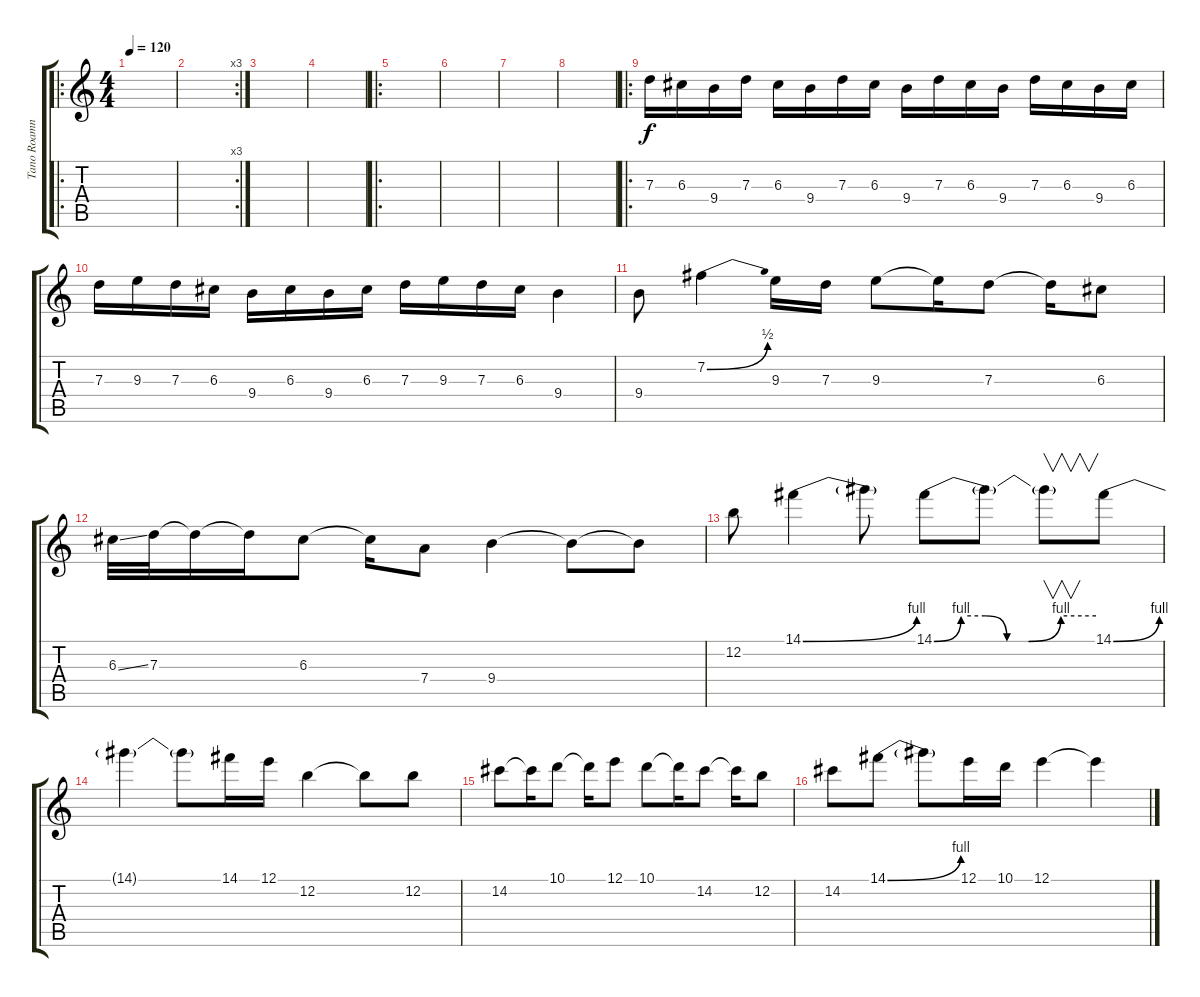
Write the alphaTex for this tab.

\track ("Tano Roamno (Solo)" "Tano Roamn") {instrument distortionguitar}
\staff {score tabs}
\tuning (E4 B3 G3 D3 A2 E2) {hide}
\ro
\ts (4 4)
\tempo 120
\clef g2
\ks c
|
\rc 3
|
|
|
\ro
|
|
|
|
\ro
7.3.16 6.3.16 9.4.16 7.3.16 6.3.16 9.4.16 7.3.16 6.3.16 9.4.16 7.3.16 6.3.16 9.4.16 7.3.16 6.3.16 9.4.16 6.3.16 |
7.3.16 9.3.16 7.3.16 6.3.16 9.4.16 6.3.16 9.4.16 6.3.16 7.3.16 9.3.16 7.3.16 6.3.16 9.4.4 |
9.4.8 7.2{be (bend 0 0 60 2)}.4 9.3.16 7.3.16 9.3.8 9.3{t}.16 7.3.8 7.3{t}.16 6.3.8 |
6.3{ss}.32 7.3.32 7.3{t}.16 7.3{t}.16 6.3.8 6.3{t}.16 7.4.8 9.4.4 9.4{t}.8 9.4{t}.8 |
12.2.8 14.1{be (bend 0 0 60 4)}.4 14.1{t}.8 14.1{be (custom 0 0 10 4 19 4 27 0 35 0 47 4 60 4)}.8 14.1{t}.8 14.1{t}.8{v} 14.1{be (bend 0 0 60 4)}.8 |
14.1{t}.4 14.1{t}.8 14.1.16 12.1.16 12.2.4 12.2{t}.8 12.2.8 |
14.2.8 14.2{t}.16 10.1.8 10.1{t}.16 12.1.8 10.1.8 10.1{t}.16 14.2.8 14.2{t}.16 12.2.8 |
14.2.8 14.1{be (bend 0 0 60 4)}.8 14.1{t}.8 12.1.16 10.1.16 12.1.4 12.1{t}.4
